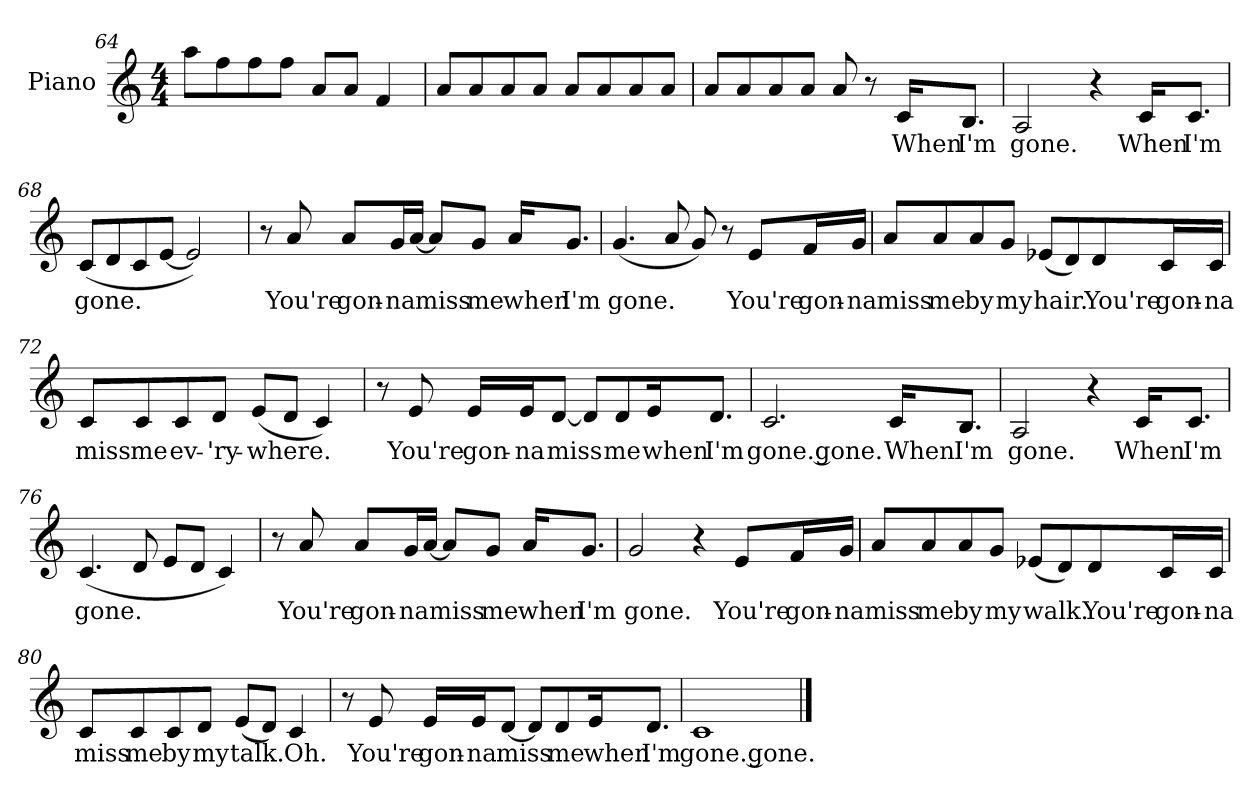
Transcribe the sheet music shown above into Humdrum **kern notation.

**kern	**text
*part1	*part1
*staff1	*staff1
*I"Piano	*
*I'Pno.	*
!!LO:LB:g=z
*clefG2	*
*k[]	*
*C:	*
*M4/4	*
=64	=64
8aaL	.
8ff	.
8ff	.
8ffJ	.
8aL	.
8aJ	.
4f	.
=65	=65
8aL	.
8a	.
8a	.
8aJ	.
8aL	.
8a	.
8a	.
8aJ	.
=66	=66
8aL	.
8a	.
8a	.
8aJ	.
8a	.
8r	.
!	!LO:LY:b
16cKL	When
!	!LO:LY:b
8.BJ	I'm
=67	=67
!	!LO:LY:b
2A	gone.
4r	.
!	!LO:LY:b
16cKL	When
!	!LO:LY:b
8.cJ	I'm
!!LO:LB:g=z
=68	=68
!	!LO:LY:b
(8cL	gone.
8d	.
8c	.
[8eJ	.
2e])	.
=69	=69
8r	.
!	!LO:LY:b
8a	You're
!	!LO:LY:b
8aL	gon-
!	!LO:LY:b
16gL	-na
[16aJJ	.
!	!LO:LY:b
8aL]	miss
!	!LO:LY:b
8gJ	me
!	!LO:LY:b
16aKL	when
!	!LO:LY:b
8.gJ	I'm
=70	=70
!	!LO:LY:b
(4.g	gone.
8a	.
8g)	.
8r	.
!	!LO:LY:b
8eL	You're
!	!LO:LY:b
16fL	gon-
!	!LO:LY:b
16gJJ	-na
!!LO:PB:g=z
=71	=71
!	!LO:LY:b
8aL	miss
!	!LO:LY:b
8a	me
!	!LO:LY:b
8a	by
!	!LO:LY:b
8gJ	my
!	!LO:LY:b
(8e-L	hair.
8d)	.
!	!LO:LY:b
8d	You're
!	!LO:LY:b
16cL	gon-
!	!LO:LY:b
16cJJ	-na
=72	=72
!	!LO:LY:b
8cL	miss
!	!LO:LY:b
8c	me
!	!LO:LY:b
8c	ev-
!	!LO:LY:b
8dJ	-'ry-
!	!LO:LY:b
(8eL	-where.
8dJ	.
4c)	.
=73	=73
8r	.
!	!LO:LY:b
8e	You're
!	!LO:LY:b
16eLL	gon-
!	!LO:LY:b
16eJ	-na
!	!LO:LY:b
[8dJ	miss
8dL]	.
!	!LO:LY:b
8d	me
!	!LO:LY:b
16eK	when
!	!LO:LY:b
8.dJ	I'm
!!LO:LB:g=z
=74	=74
!	!LO:LY:b
2.c	gone. gone.
!	!LO:LY:b
16cKL	When
!	!LO:LY:b
8.BJ	I'm
=75	=75
!	!LO:LY:b
2A	gone.
4r	.
!	!LO:LY:b
16cKL	When
!	!LO:LY:b
8.cJ	I'm
=76	=76
!	!LO:LY:b
(4.c	gone.
8d	.
8eL	.
8dJ	.
4c)	.
=77	=77
8r	.
!	!LO:LY:b
8a	You're
!	!LO:LY:b
8aL	gon-
!	!LO:LY:b
16gL	-na
[16aJJ	.
!	!LO:LY:b
8aL]	miss
!	!LO:LY:b
8gJ	me
!	!LO:LY:b
16aKL	when
!	!LO:LY:b
8.gJ	I'm
!!LO:LB:g=z
=78	=78
!	!LO:LY:b
2g	gone.
4r	.
!	!LO:LY:b
8eL	You're
!	!LO:LY:b
16fL	gon-
!	!LO:LY:b
16gJJ	-na
=79	=79
!	!LO:LY:b
8aL	miss
!	!LO:LY:b
8a	me
!	!LO:LY:b
8a	by
!	!LO:LY:b
8gJ	my
!	!LO:LY:b
(8e-L	walk.
8d)	.
!	!LO:LY:b
8d	You're
!	!LO:LY:b
16cL	gon-
!	!LO:LY:b
16cJJ	-na
!!LO:LB:g=z
=80	=80
!	!LO:LY:b
8cL	miss
!	!LO:LY:b
8c	me
!	!LO:LY:b
8c	by
!	!LO:LY:b
8dJ	my
!	!LO:LY:b
(8eL	talk.
8dJ)	.
!	!LO:LY:b
4c	Oh.
=81	=81
8r	.
!	!LO:LY:b
8e	You're
!	!LO:LY:b
16eLL	gon-
!	!LO:LY:b
16eJ	-na
!	!LO:LY:b
[8dJ	miss
8dL]	.
!	!LO:LY:b
8d	me
!	!LO:LY:b
16eK	when
!	!LO:LY:b
8.dJ	I'm
=82	=82
!	!LO:LY:b
1c	gone. gone.
==	==
*-	*-
